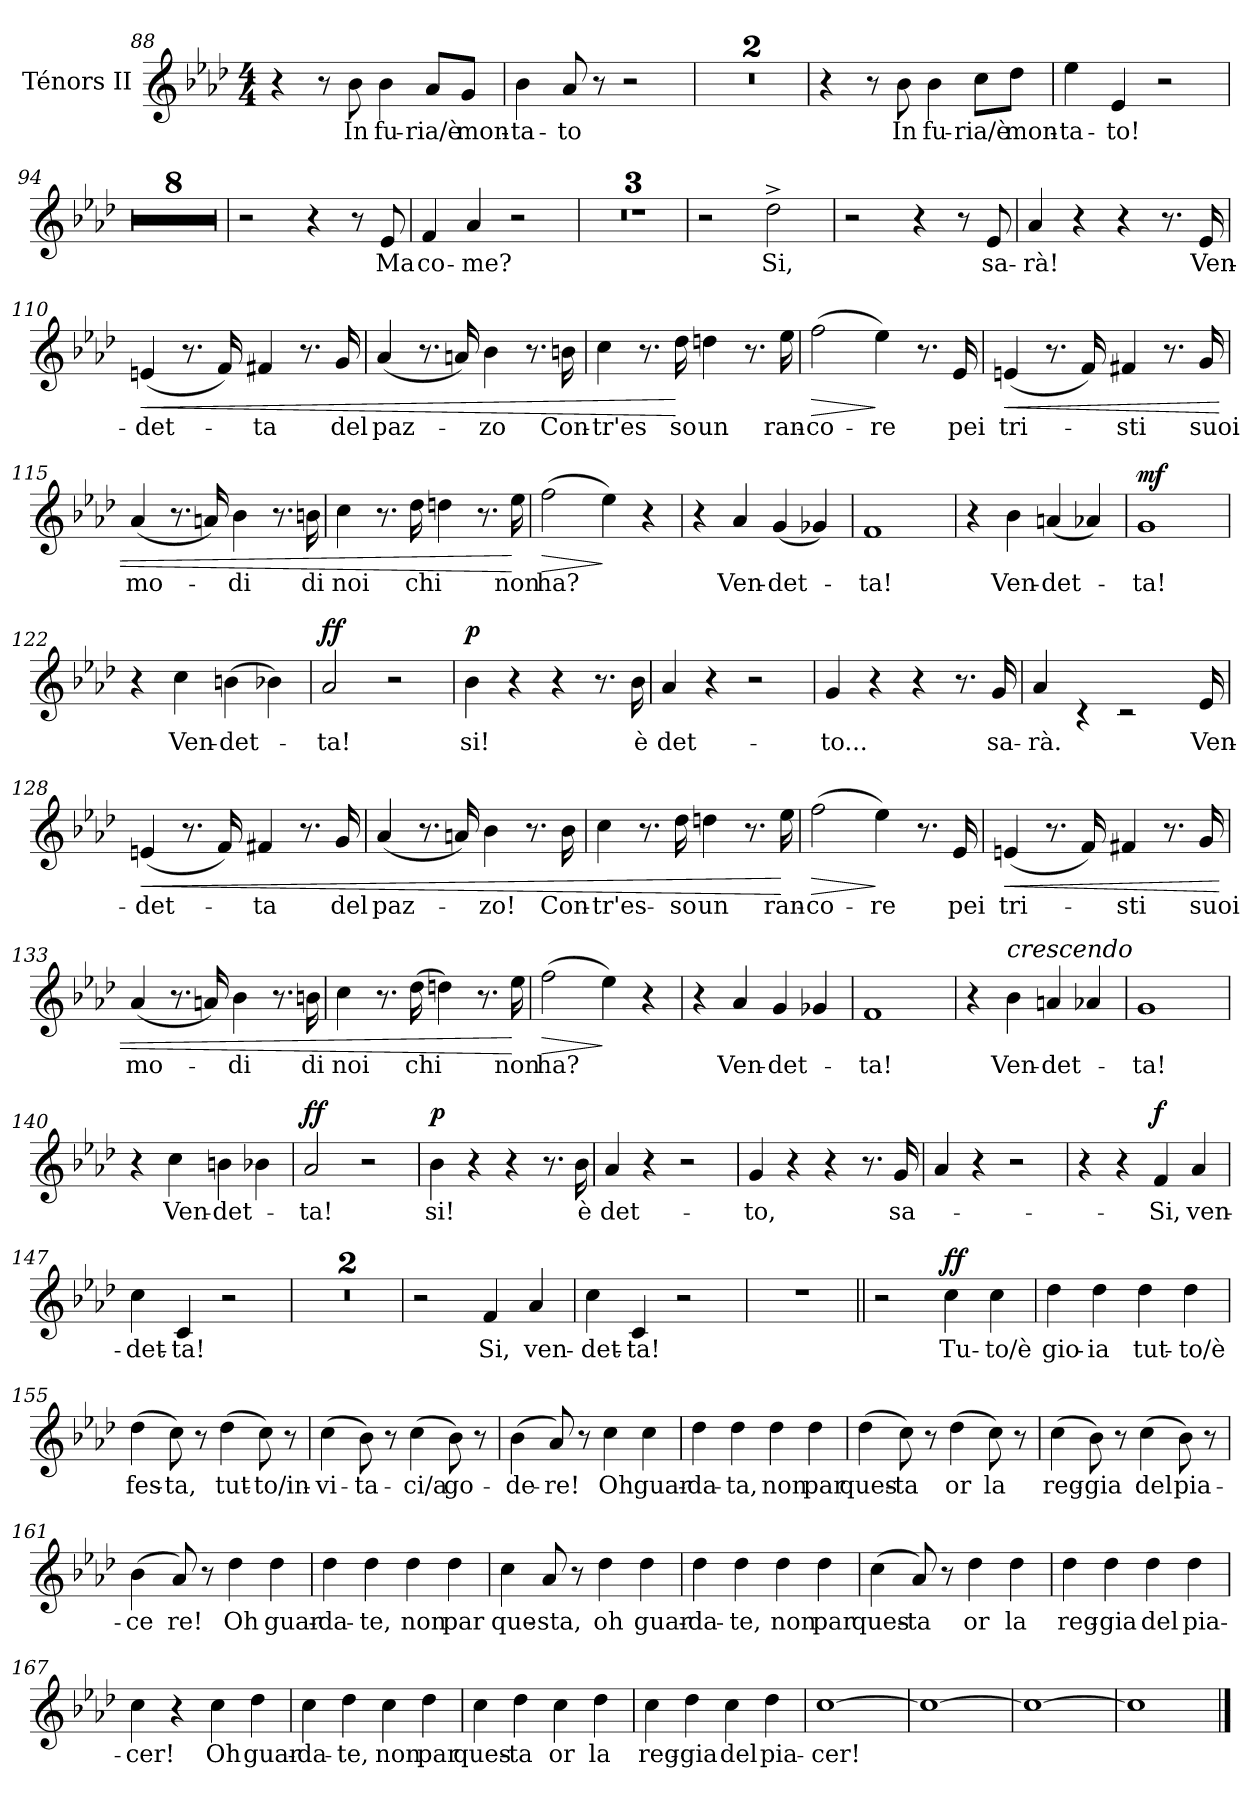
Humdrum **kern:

**kern	**text	**dynam
*part1	*part1	*part1
*staff1	*staff1	*staff1
*I"Ténors II	*	*
*I'T. 2	*	*
*clefG2	*	*
*ITrd7c12	*	*
*k[b-e-a-d-]	*	*
*A-:	*	*
*M4/4	*	*
=88	=88	=88
4r	.	.
8r	.	.
8B-\	In	.
4B-\	fu-	.
8A-/L	-ria/è	.
8G/J	mon-	.
!!LO:PB:g=z
=89	=89	=89
4B-\	-ta-	.
8A-/	-to	.
8r	.	.
2r	.	.
=90	=90	=90
1r	.	.
=91	=91	=91
1r	.	.
=92	=92	=92
4r	.	.
8r	.	.
8B-\	In	.
4B-\	fu-	.
8c\L	-ria/è	.
8d-\J	mon-	.
=93	=93	=93
4e-\	-ta-	.
4E-/	-to!	.
2r	.	.
!!LO:PB:g=z
=94	=94	=94
1r	.	.
=95	=95	=95
1r	.	.
=96	=96	=96
1r	.	.
=97	=97	=97
1r	.	.
=98	=98	=98
1r	.	.
=99	=99	=99
1r	.	.
!!LO:PB:g=z
=100	=100	=100
1r	.	.
=101	=101	=101
1r	.	.
=102	=102	=102
2r	.	.
4r	.	.
8r	.	.
8E-/	Ma	.
=103	=103	=103
4F/	co-	.
4A-/	-me?	.
2r	.	.
=104	=104	=104
1r	.	.
=105	=105	=105
1r	.	.
!!LO:PB:g=z
=106	=106	=106
1r	.	.
=107	=107	=107
2r	.	.
2d-^\	Si,	.
=108	=108	=108
2r	.	.
4r	.	.
8r	.	.
8E-/	sa-	.
=109	=109	=109
4A-/	-rà!	.
4r	.	.
4r	.	.
8.r	.	.
16E-/	Ven-	.
=110	=110	=110
!	!	!LO:HP:b
(4En/	-det-	<
8.r	.	.
16F/)	.	.
4F#X/	-ta	.
8.r	.	.
16G/	del	.
!!LO:PB:g=z
=111	=111	=111
(4A-/	paz-	.
8.r	.	.
16An/)	.	.
4B-\	-zo	.
8.r	.	.
16Bn\	Con-	.
=112	=112	=112
4c\	-tr'es	.
8.r	.	.
16d-\	so	[
4dn\	un	.
8.r	.	.
16e-\	ran-	.
=113	=113	=113
!	!	!LO:HP:b
(>2f\	-co-	>
4e-\)	-re	]
8.r	.	.
16E-/	pei	.
!!LO:PB:g=z
=114	=114	=114
!	!	!LO:HP:b
(4En/	tri-	<
8.r	.	.
16F/)	.	.
4F#X/	-sti	.
8.r	.	.
16G/	suoi	.
=115	=115	=115
(4A-/	mo-	.
8.r	.	.
16An/)	.	.
4B-\	-di	.
8.r	.	.
16Bn\	di	.
=116	=116	=116
4c\	noi	.
8.r	.	.
16d-\	chi	.
4dn\	.	.
8.r	.	.
16e-\	non	[
=117	=117	=117
!	!	!LO:HP:b
(>2f\	ha?	>
4e-\)	.	]
4r	.	.
!!LO:PB:g=z
=118	=118	=118
4r	.	.
4A-/	Ven-	.
(4G/	-det-	.
4G-X/)	.	.
=119	=119	=119
1F	-ta!	.
=120	=120	=120
4r	.	.
4B-\	Ven-	.
(4An/	-det-	.
4A-X/)	.	.
=121	=121	=121
!	!	!LO:DY:a
1G	-ta!	mf
=122	=122	=122
4r	.	.
4c\	Ven-	.
(>4Bn\	-det-	.
4B-X\)	.	.
!!LO:PB:g=z
=123	=123	=123
!	!	!LO:DY:a
2A-/	-ta!	ff
2r	.	.
=124	=124	=124
!	!	!LO:DY:b
4B-\	si!	p
4r	.	.
4r	.	.
8.r	.	.
16B-\	è	.
=125	=125	=125
4A-/	det-	.
4r	.	.
2r	.	.
=126	=126	=126
4G/	-to...	.
4r	.	.
4r	.	.
8.r	.	.
16G/	sa-	.
=127	=127	=127
*^	*	*
4A-/	4ryy	-rà.	.
2ryy	4rc	.	.
.	2rc	.	.
8.ryy	.	.	.
16E-/	.	Ven-	.
*v	*v	*	*
!!LO:PB:g=z
=128	=128	=128
!	!	!LO:HP:b
(4En/	-det-	<
8.r	.	.
16F/)	.	.
4F#X/	-ta	.
8.r	.	.
16G/	del	.
=129	=129	=129
(4A-/	paz-	.
8.r	.	.
16An/)	.	.
4B-\	-zo!	.
8.r	.	.
16B-\	Con-	.
=130	=130	=130
4c\	-tr'es-	.
8.r	.	.
16d-\	-so	.
4dn\	un	.
8.r	.	.
16e-\	ran-	[
!!LO:PB:g=z
=131	=131	=131
!	!	!LO:HP:b
(>2f\	-co-	>
4e-\)	-re	]
8.r	.	.
16E-/	pei	.
!!LO:PB:g=z
=132	=132	=132
!	!	!LO:HP:b
(4En/	tri-	<
8.r	.	.
16F/)	.	.
4F#X/	-sti	.
8.r	.	.
16G/	suoi	.
=133	=133	=133
(4A-/	mo-	.
8.r	.	.
16An/)	.	.
4B-\	-di	.
8.r	.	.
16Bn\	di	.
=134	=134	=134
4c\	noi	.
8.r	.	.
(>16d-\	chi	.
4dn\)	.	.
8.r	.	.
16e-\	non	[
=135	=135	=135
!	!	!LO:HP:b
(>2f\	ha?	>
4e-\)	.	]
4r	.	.
!!LO:PB:g=z
=136	=136	=136
4r	.	.
4A-/	Ven-	.
4G/	-det-	.
4G-X/	.	.
=137	=137	=137
1F	-ta!	.
=138	=138	=138
4r	.	.
!LO:TX:a:i:t=crescendo	!	!
4B-\	Ven-	.
4An/	-det-	.
4A-X/	.	.
=139	=139	=139
1G	-ta!	.
=140	=140	=140
4r	.	.
4c\	Ven-	.
4Bn\	-det-	.
4B-X\	.	.
!!LO:PB:g=z
=141	=141	=141
!	!	!LO:DY:a
2A-/	-ta!	ff
2r	.	.
=142	=142	=142
!	!	!LO:DY:a
4B-\	si!	p
4r	.	.
4r	.	.
8.r	.	.
16B-\	è	.
=143	=143	=143
4A-/	det-	.
4r	.	.
2r	.	.
=144	=144	=144
4G/	-to,	.
4r	.	.
4r	.	.
8.r	.	.
16G/	sa-	.
!!LO:PB:g=z
=145	=145	=145
4A-/	.	.
4r	.	.
2r	.	.
=146	=146	=146
4r	.	.
4r	.	.
!	!	!LO:DY:a
4F/	-Si,	f
4A-/	ven-	.
=147	=147	=147
4c\	-det-	.
4C/	-ta!	.
2r	.	.
=148	=148	=148
1r	.	.
=149	=149	=149
1r	.	.
!!LO:PB:g=z
=150	=150	=150
2r	.	.
4F/	Si,	.
4A-/	ven-	.
=151	=151	=151
4c\	-det-	.
4C/	-ta!	.
2r	.	.
=152	=152	=152
1r	.	.
=153||	=153||	=153||
2r	.	.
!	!	!LO:DY:a
4c\	Tu-	ff
4c\	-to/è	.
=154	=154	=154
4d-\	gio-	.
4d-\	-ia	.
4d-\	tut-	.
4d-\	-to/è	.
!!LO:PB:g=z
=155	=155	=155
(>4d-\	fes-	.
8c\)	-ta,	.
8r	.	.
(>4d-\	tut-	.
8c\)	-to/in-	.
8r	.	.
=156	=156	=156
(>4c\	-vi-	.
8B-\)	-ta-	.
8r	.	.
(>4c\	-ci/a	.
8B-\)	go-	.
8r	.	.
=157	=157	=157
(>4B-\	-de-	.
8A-/)	-re!	.
8r	.	.
4c\	Oh	.
4c\	guar-	.
!!LO:PB:g=z
=158	=158	=158
4d-\	-da-	.
4d-\	-ta,	.
4d-\	non	.
4d-\	par	.
=159	=159	=159
(>4d-\	ques-	.
8c\)	-ta	.
8r	.	.
(>4d-\	or	.
8c\)	la	.
8r	.	.
=160	=160	=160
(>4c\	reg-	.
8B-\)	-gia	.
8r	.	.
(>4c\	del	.
8B-\)	pia-	.
8r	.	.
=161	=161	=161
(>4B-\	-ce	.
8A-/)	re!	.
8r	.	.
4d-\	Oh	.
4d-\	guar-	.
!!LO:PB:g=z
=162	=162	=162
4d-\	-da-	.
4d-\	-te,	.
4d-\	non	.
4d-\	par	.
!!LO:PB:g=z
=163	=163	=163
4c\	que-	.
8A-/	-sta,	.
8r	.	.
4d-\	oh	.
4d-\	guar-	.
=164	=164	=164
4d-\	-da-	.
4d-\	-te,	.
4d-\	non	.
4d-\	par	.
=165	=165	=165
(>4c\	ques-	.
8A-/)	-ta	.
8r	.	.
4d-\	or	.
4d-\	la	.
=166	=166	=166
4d-\	reg-	.
4d-\	-gia	.
4d-\	del	.
4d-\	pia-	.
!!LO:PB:g=z
=167	=167	=167
4c\	-cer!	.
4r	.	.
4c\	Oh	.
4d-\	guar-	.
=168	=168	=168
4c\	-da-	.
4d-\	-te,	.
4c\	non	.
4d-\	par	.
=169	=169	=169
4c\	ques-	.
4d-\	-ta	.
4c\	or	.
4d-\	la	.
=170	=170	=170
4c\	reg-	.
4d-\	-gia	.
4c\	del	.
4d-\	pia-	.
=171	=171	=171
[1c	-cer!	.
!!LO:PB:g=z
=172	=172	=172
1c_	.	.
=173	=173	=173
1c_	.	.
=174	=174	=174
1c]	.	.
==	==	==
*-	*-	*-
